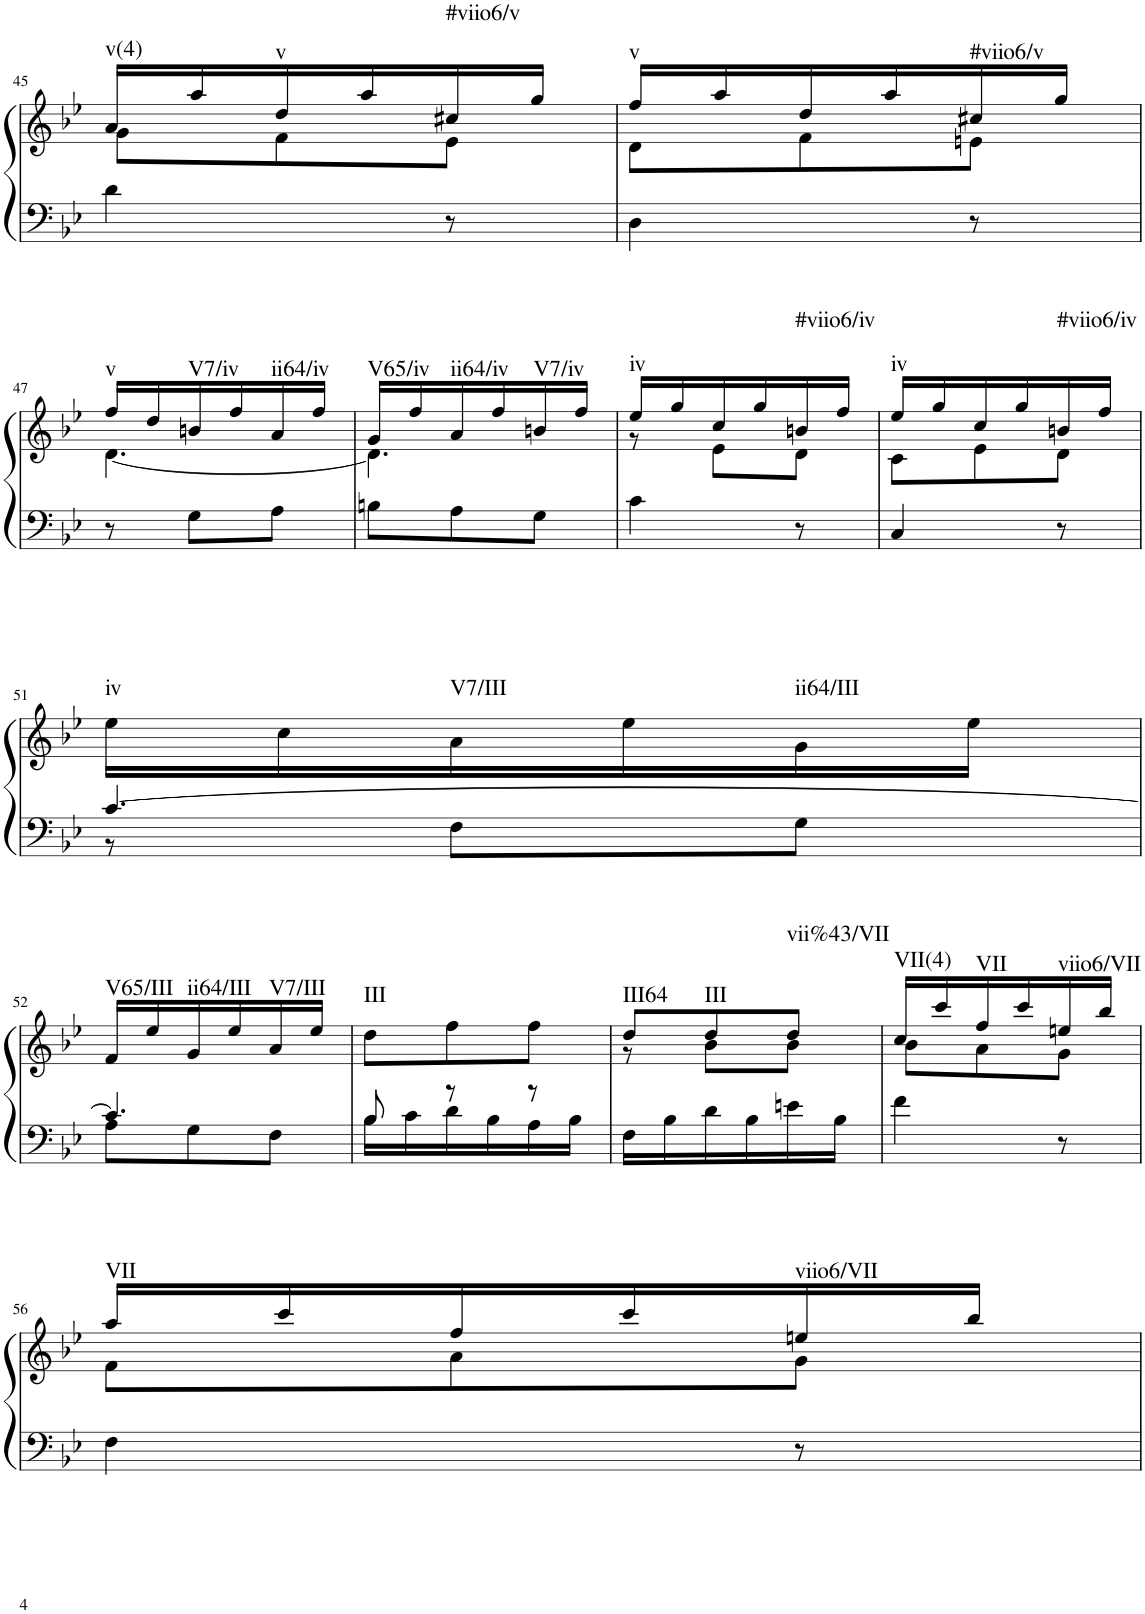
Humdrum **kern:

**kern	**kern	**harte
*part1	*part1	*part1
*staff2	*staff1	*
*I"unbenannt1	*	*
!!LO:PB:g=z
*clefF4	*clefG2	*
*k[b-e-]	*k[b-e-]	*
*M3/8	*M3/8	*
=45	=45	=45
*	*^	*
!	!	!	!LO:H:kt=v(4)
4d\	16a/LL	8g\L	N
.	16aa/	.	.
!	!	!	!LO:H:kt=v
.	16dd/	8f\	N
.	16aa/	.	.
!	!	!	!LO:H:kt=#viio6/v
8r	16cc#X/	8e-\J	N
.	16gg/JJ	.	.
=46	=46	=46	=46
!	!	!	!LO:H:kt=v
4D\	16ff/LL	8d\L	N
.	16aa/	.	.
.	16dd/	8f\	.
.	16aa/	.	.
!	!	!	!LO:H:kt=#viio6/v
8r	16cc#X/	8en\J	N
.	16gg/JJ	.	.
!!LO:LB:g=z	!!
=47	=47	=47	=47
!	!	!	!LO:H:kt=v
8r	16ff/LL	[4.d\	N
.	16dd/	.	.
!	!	!	!LO:H:kt=V7/iv
8G\L	16bn/	.	N
.	16ff/	.	.
!	!	!	!LO:H:kt=ii64/iv
8A\J	16a/	.	N
.	16ff/JJ	.	.
=48	=48	=48	=48
!	!	!	!LO:H:kt=V65/iv
8Bn\L	16g/LL	4.d\]	N
.	16ff/	.	.
!	!	!	!LO:H:kt=ii64/iv
8A\	16a/	.	N
.	16ff/	.	.
!	!	!	!LO:H:kt=V7/iv
8G\J	16bn/	.	N
.	16ff/JJ	.	.
=49	=49	=49	=49
!	!	!	!LO:H:kt=iv
4c\	16ee-/LL	8r	N
.	16gg/	.	.
.	16cc/	8e-\L	.
.	16gg/	.	.
!	!	!	!LO:H:kt=#viio6/iv
8r	16bn/	8d\J	N
.	16ff/JJ	.	.
=50	=50	=50	=50
!	!	!	!LO:H:kt=iv
4C/	16ee-/LL	8c\L	N
.	16gg/	.	.
.	16cc/	8e-\	.
.	16gg/	.	.
!	!	!	!LO:H:kt=#viio6/iv
8r	16bn/	8d\J	N
.	16ff/JJ	.	.
*	*v	*v	*
!!LO:LB:g=z
=51	=51	=51
*^	*	*
!	!	!	!LO:H:kt=iv
[4.c/	8r	16ee-\LL	N
.	.	16cc\	.
!	!	!	!LO:H:kt=V7/III
.	8F\L	16a\	N
.	.	16ee-\	.
!	!	!	!LO:H:kt=ii64/III
.	8G\J	16g\	N
.	.	16ee-\JJ	.
!!LO:LB:g=z
=52	=52	=52	=52
!	!	!	!LO:H:kt=V65/III
4.c/]	8A\L	16f/LL	N
.	.	16ee-/	.
!	!	!	!LO:H:kt=ii64/III
.	8G\	16g/	N
.	.	16ee-/	.
!	!	!	!LO:H:kt=V7/III
.	8F\J	16a/	N
.	.	16ee-/JJ	.
=53	=53	=53	=53
!	!	!	!LO:H:kt=III
8B-/	16B-\LL	8dd\L	N
.	16c\	.	.
8r	16d\	8ff\	.
.	16B-\	.	.
8r	16A\	8ff\J	.
.	16B-\JJ	.	.
=54	=54	=54	=54
*	*	*^	*
!	!	!	!	!LO:H:kt=III64
*v	*v	*	*	*
16F\LL	8dd/L	8r	N
16B-\	.	.	.
!	!	!	!LO:H:kt=III
16d\	8dd/	8b-\L	N
16B-\	.	.	.
!	!	!	!LO:H:kt=vii%43/VII
16en\	8dd/J	8b-\J	N
16B-\JJ	.	.	.
=55	=55	=55	=55
!	!	!	!LO:H:kt=VII(4)
4f\	16cc/LL	8b-\L	N
.	16ccc/	.	.
!	!	!	!LO:H:kt=VII
.	16ff/	8a\	N
.	16ccc/	.	.
!	!	!	!LO:H:kt=viio6/VII
8r	16een/	8g\J	N
.	16bb-/JJ	.	.
!!LO:LB:g=z	!!
=56	=56	=56	=56
!	!	!	!LO:H:kt=VII
4F\	16aa/LL	8f\L	N
.	16ccc/	.	.
.	16ff/	8a\	.
.	16ccc/	.	.
!	!	!	!LO:H:kt=viio6/VII
8r	16een/	8g\J	N
.	16bb-/JJ	.	.
*	*v	*v	*
=	=	=
*-	*-	*-
